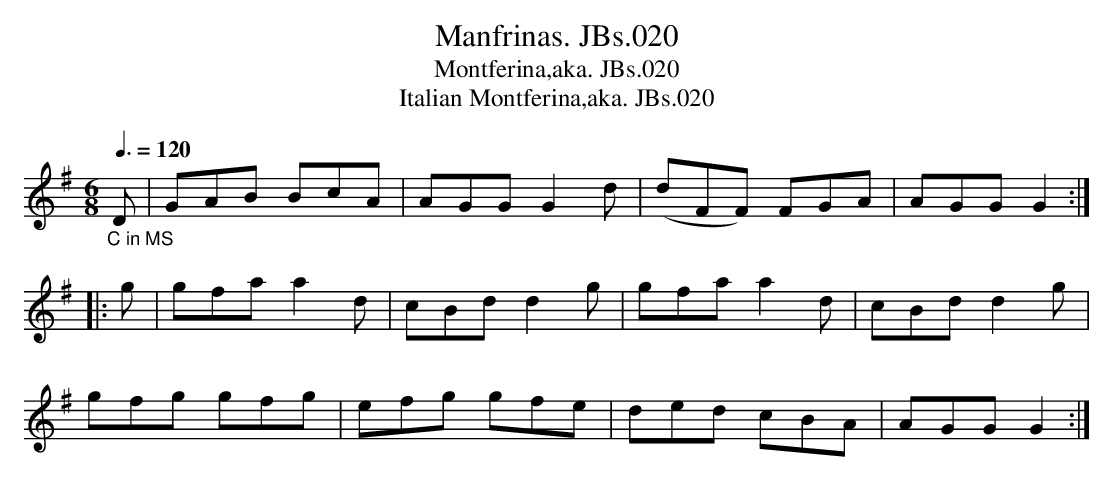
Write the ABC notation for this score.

X:1
T:Manfrinas. JBs.020
T:Montferina,aka. JBs.020
T:Italian Montferina,aka. JBs.020
L:1/8
M:6/8
Q:3/8=120
K:G
"_C in MS"D|GAB BcA|AGG G2d|(dFF) FGA|AGG G2:|!
|:g|gfaa2d|cBd d2g|gfa a2d|cBd d2g|!
gfg gfg|efg gfe|ded cBA|AGGG2:|
